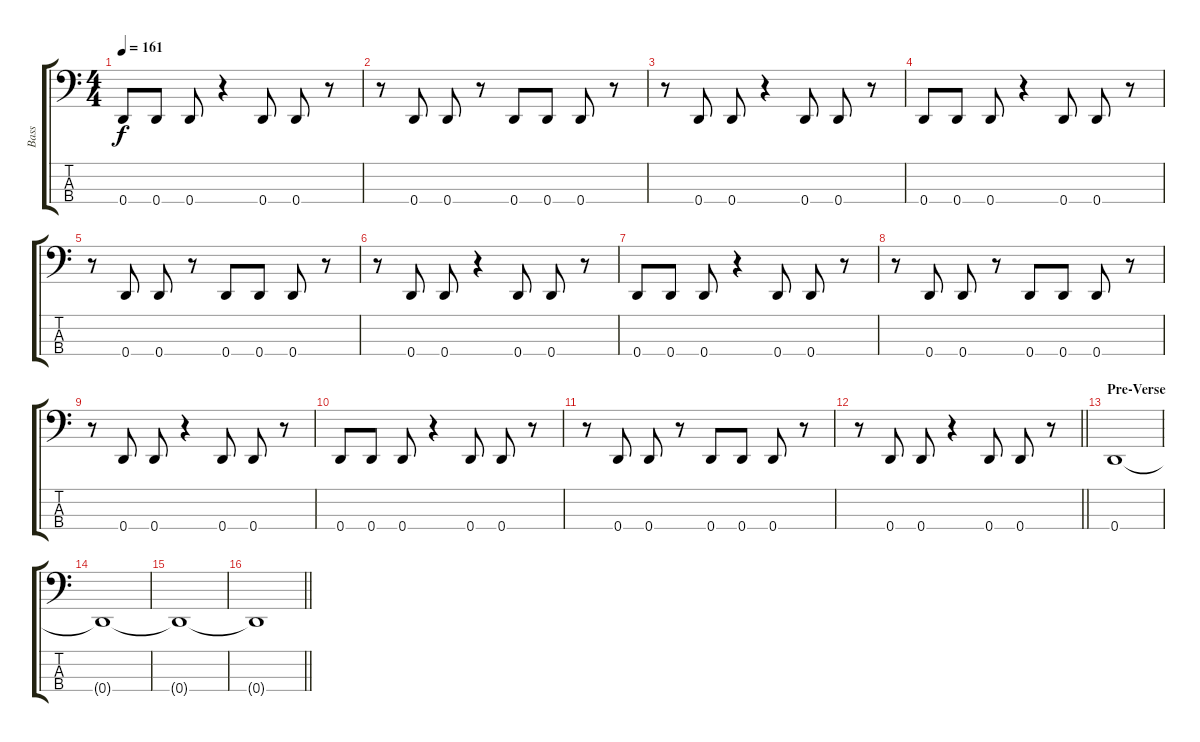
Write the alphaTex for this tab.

\track ("Bass" "Bass") {instrument electricbasspick}
\staff {score tabs}
\tuning (G2 D2 A1 D1) {hide}
\ts (4 4)
\tempo 161
\clef f4
\ks c
0.4.8{dy f} 0.4.8 0.4.8 r.4 0.4.8 0.4.8 r.8 |
r.8 0.4.8 0.4.8 r.8 0.4.8 0.4.8 0.4.8 r.8 |
r.8 0.4.8 0.4.8 r.4 0.4.8 0.4.8 r.8 |
0.4.8 0.4.8 0.4.8 r.4 0.4.8 0.4.8 r.8 |
r.8 0.4.8 0.4.8 r.8 0.4.8 0.4.8 0.4.8 r.8 |
r.8 0.4.8 0.4.8 r.4 0.4.8 0.4.8 r.8 |
0.4.8 0.4.8 0.4.8 r.4 0.4.8 0.4.8 r.8 |
r.8 0.4.8 0.4.8 r.8 0.4.8 0.4.8 0.4.8 r.8 |
r.8 0.4.8 0.4.8 r.4 0.4.8 0.4.8 r.8 |
0.4.8 0.4.8 0.4.8 r.4 0.4.8 0.4.8 r.8 |
r.8 0.4.8 0.4.8 r.8 0.4.8 0.4.8 0.4.8 r.8 |
\barLineRight lightlight
r.8 0.4.8 0.4.8 r.4 0.4.8 0.4.8 r.8 |
\section ("" "Pre-Verse")
0.4.1 |
0.4{t}.1 |
0.4{t}.1 |
\barLineRight lightlight
0.4{t}.1
